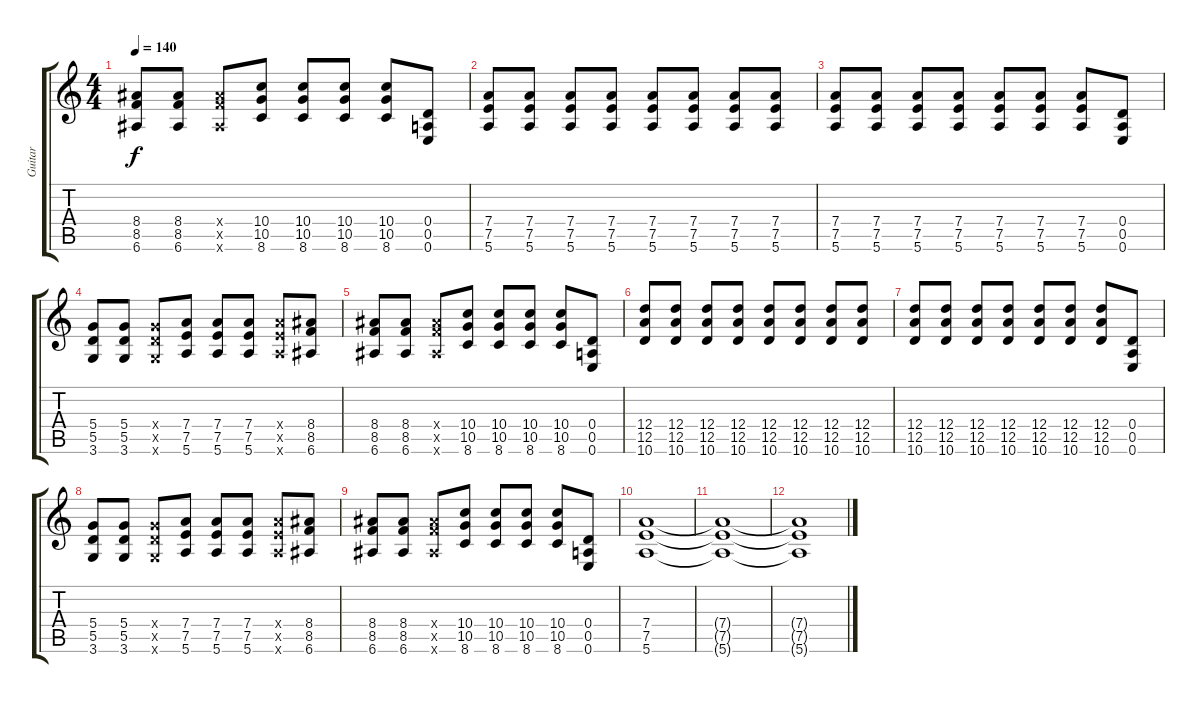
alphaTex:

\track ("Guitar" "Guitar") {instrument overdrivenguitar}
\staff {score tabs}
\tuning (E4 B3 G3 D3 A2 E2) {hide}
\ts (4 4)
\tempo 140
\clef g2
\ks c
(8.4 8.5 6.6).8{dy f} (8.4 8.5 6.6).8 (8.4{x} 8.5{x} 6.6{x}).8 (10.4 10.5 8.6).8 (10.4 10.5 8.6).8 (10.4 10.5 8.6).8 (10.4 10.5 8.6).8 (0.4 0.5 0.6).8 |
(7.4 7.5 5.6).8 (7.4 7.5 5.6).8 (7.4 7.5 5.6).8 (7.4 7.5 5.6).8 (7.4 7.5 5.6).8 (7.4 7.5 5.6).8 (7.4 7.5 5.6).8 (7.4 7.5 5.6).8 |
(7.4 7.5 5.6).8 (7.4 7.5 5.6).8 (7.4 7.5 5.6).8 (7.4 7.5 5.6).8 (7.4 7.5 5.6).8 (7.4 7.5 5.6).8 (7.4 7.5 5.6).8 (0.4 0.5 0.6).8 |
(5.4 5.5 3.6).8 (5.4 5.5 3.6).8 (5.4{x} 5.5{x} 3.6{x}).8 (7.4 7.5 5.6).8 (7.4 7.5 5.6).8 (7.4 7.5 5.6).8 (7.4{x} 7.5{x} 5.6{x}).8 (8.4 8.5 6.6).8 |
(8.4 8.5 6.6).8 (8.4 8.5 6.6).8 (8.4{x} 8.5{x} 6.6{x}).8 (10.4 10.5 8.6).8 (10.4 10.5 8.6).8 (10.4 10.5 8.6).8 (10.4 10.5 8.6).8 (0.4 0.5 0.6).8 |
(12.4 12.5 10.6).8 (12.4 12.5 10.6).8 (12.4 12.5 10.6).8 (12.4 12.5 10.6).8 (12.4 12.5 10.6).8 (12.4 12.5 10.6).8 (12.4 12.5 10.6).8 (12.4 12.5 10.6).8 |
(12.4 12.5 10.6).8 (12.4 12.5 10.6).8 (12.4 12.5 10.6).8 (12.4 12.5 10.6).8 (12.4 12.5 10.6).8 (12.4 12.5 10.6).8 (12.4 12.5 10.6).8 (0.4 0.5 0.6).8 |
(5.4 5.5 3.6).8 (5.4 5.5 3.6).8 (5.4{x} 5.5{x} 3.6{x}).8 (7.4 7.5 5.6).8 (7.4 7.5 5.6).8 (7.4 7.5 5.6).8 (7.4{x} 7.5{x} 5.6{x}).8 (8.4 8.5 6.6).8 |
(8.4 8.5 6.6).8 (8.4 8.5 6.6).8 (8.4{x} 8.5{x} 6.6{x}).8 (10.4 10.5 8.6).8 (10.4 10.5 8.6).8 (10.4 10.5 8.6).8 (10.4 10.5 8.6).8 (0.4 0.5 0.6).8 |
(7.4 7.5 5.6).1 |
(7.4{t} 7.5{t} 5.6{t}).1{volume 5} |
(7.4{t} 7.5{t} 5.6{t}).1
